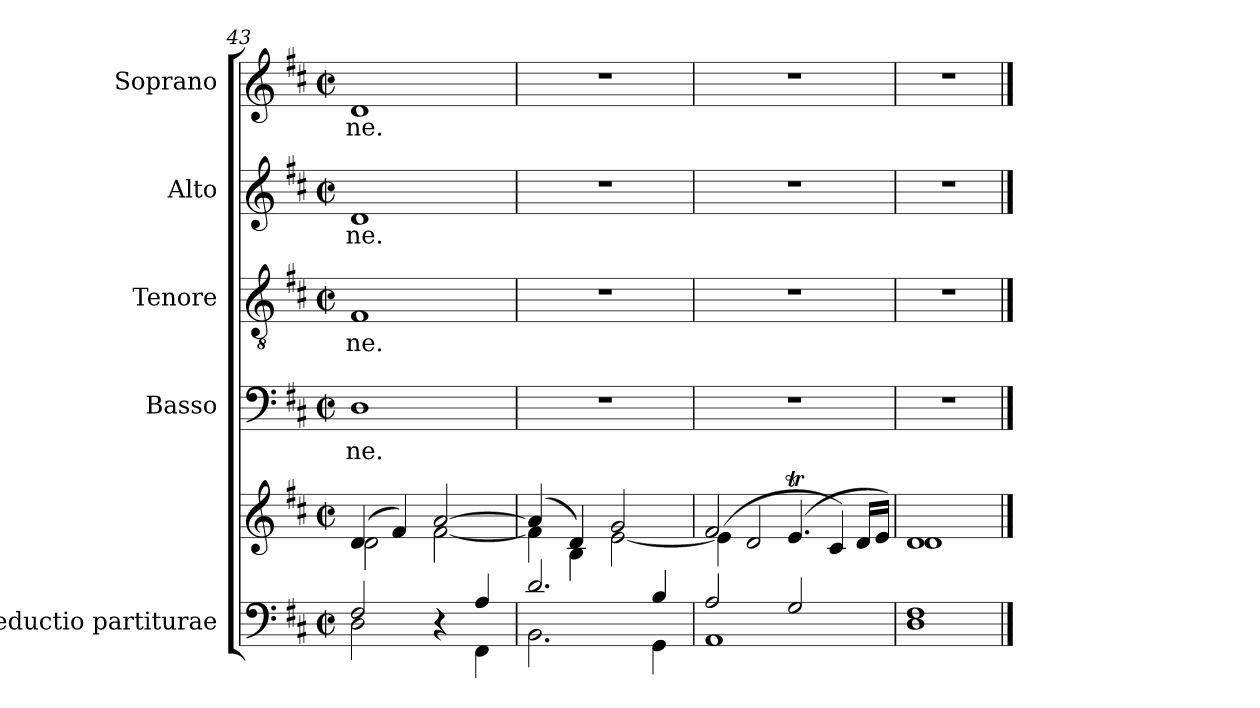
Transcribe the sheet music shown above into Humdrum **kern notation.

**kern	**kern	**kern	**text	**kern	**text	**kern	**text	**kern	**text
*part5	*part5	*part4	*part4	*part3	*part3	*part2	*part2	*part1	*part1
*staff6	*staff5	*staff4	*staff4	*staff3	*staff3	*staff2	*staff2	*staff1	*staff1
*I"Reductio partiturae	*	*I"Basso	*	*I"Tenore	*	*I"Alto	*	*I"Soprano	*
*	*	*I'B.	*	*I'T.	*	*I'A.	*	*I'S.	*
*clefF4	*clefG2	*clefF4	*	*clefGv2	*	*clefG2	*	*clefG2	*
*	*	*	*	*ITrd7c12	*	*	*	*	*
*k[f#c#]	*k[f#c#]	*k[f#c#]	*	*k[f#c#]	*	*k[f#c#]	*	*k[f#c#]	*
*D:	*D:	*D:	*	*D:	*	*D:	*	*D:	*
*M2/2	*M2/2	*M2/2	*	*M2/2	*	*M2/2	*	*M2/2	*
*met(c|)	*met(c|)	*met(c|)	*	*met(c|)	*	*met(c|)	*	*met(c|)	*
=43	=43	=43	=43	=43	=43	=43	=43	=43	=43
*^	*^	*	*	*	*	*	*	*	*
!	!	!	!	!	!LO:LY:b:color=#000000	!	!	!	!	!	!
!	!	!	!	!	!	!	!LO:LY:b:color=#000000	!	!	!	!
!	!	!	!	!	!	!	!	!	!LO:LY:b:color=#000000	!	!
!	!	!	!	!	!	!	!	!	!	!	!LO:LY:b:color=#000000
2F#i/	2Di\	(4di/	2di\	1Di	-ne.	1FF#i	-ne.	1di	-ne.	1di	-ne.
.	.	4f#i/)	.	.	.	.	.	.	.	.	.
4r	4ryy	[2ai/	[2f#i\	.	.	.	.	.	.	.	.
4Ai/	4FF#i\	.	.	.	.	.	.	.	.	.	.
=44	=44	=44	=44	=44	=44	=44	=44	=44	=44	=44	=44
2.di/	2.BBi\	(4ai/]	4f#i\]	1r	.	1r	.	1r	.	1r	.
.	.	4di/)	4Bi\	.	.	.	.	.	.	.	.
.	.	2gi/	[2ei\	.	.	.	.	.	.	.	.
4Bi/	4GGi\	.	.	.	.	.	.	.	.	.	.
=45	=45	=45	=45	=45	=45	=45	=45	=45	=45	=45	=45
2Ai/	1AAi	2f#i/	(4ei\]	1r	.	1r	.	1r	.	1r	.
.	.	.	2di/	.	.	.	.	.	.	.	.
2Gi/	.	(4.eTi/	.	.	.	.	.	.	.	.	.
.	.	.	4c#i/)	.	.	.	.	.	.	.	.
.	.	16di/LL	.	.	.	.	.	.	.	.	.
.	.	16ei/JJ)	.	.	.	.	.	.	.	.	.
=46	=46	=46	=46	=46	=46	=46	=46	=46	=46	=46	=46
1F#i	1Di	1di	1di	1r	.	1r	.	1r	.	1r	.
*v	*v	*	*	*	*	*	*	*	*	*	*
*	*v	*v	*	*	*	*	*	*	*	*
==	==	==	==	==	==	==	==	==	==
*-	*-	*-	*-	*-	*-	*-	*-	*-	*-
